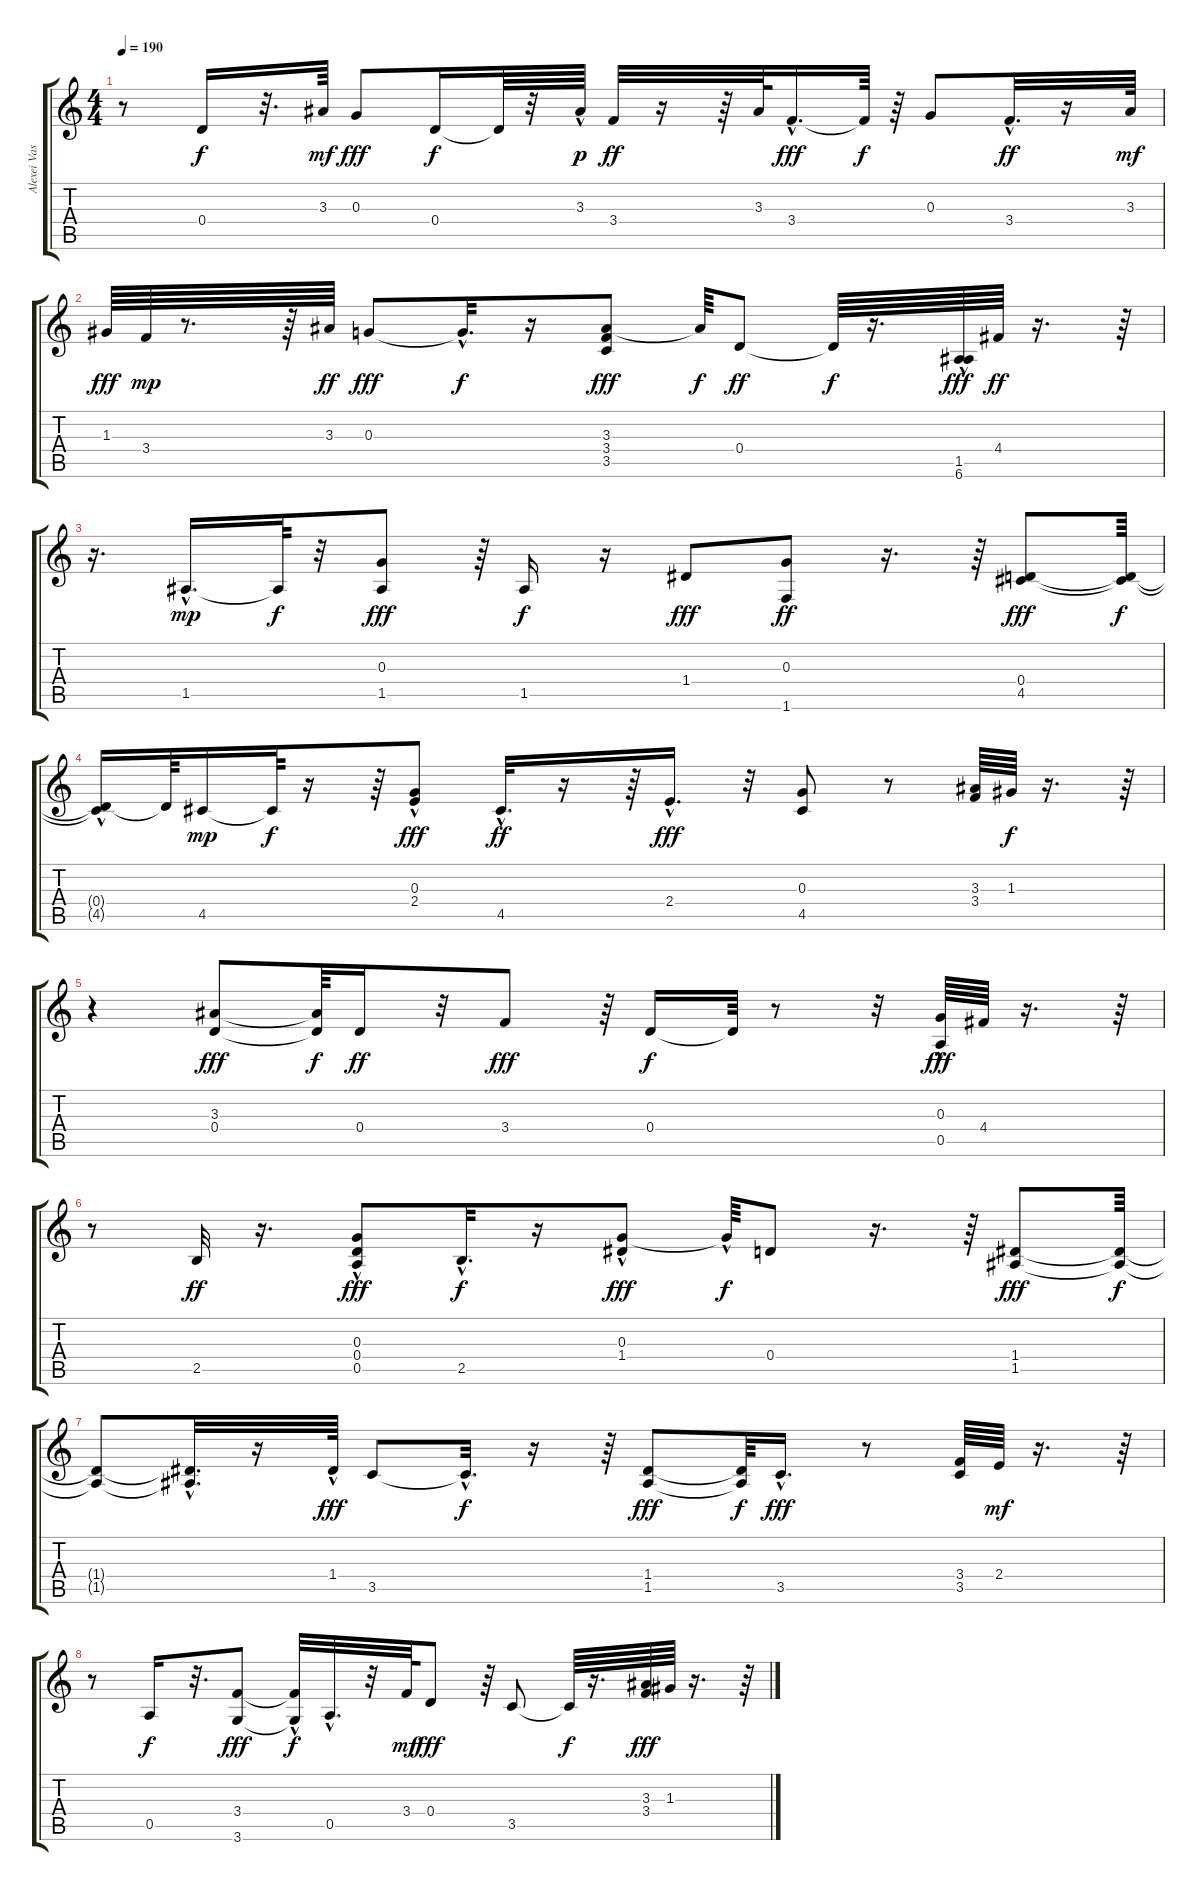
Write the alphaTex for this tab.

\track ("Alexei Vasiliev" "Alexei Vas") {instrument acousticguitarsteel}
\staff {score tabs}
\tuning (E4 B3 G3 D3 A2 E2) {hide}
\ts (4 4)
\tempo 190
\clef g2
\ks c
r.8{dy fff} 0.4.16{dy f} r.32{d} 3.3.64{dy mf} 0.3.8{dy fff} 0.4.16{dy f} 0.4{t}.64 r.32 3.3{hac}.64{dy p} 3.4.32{dy ff} r.16 r.64 3.3.64 3.4{hac}.16{d dy fff} 3.4{t}.64{dy f} r.64 0.3.8 3.4{hac}.32{d dy ff} r.16 3.3.64{dy mf} |
1.3.64{dy fff} 3.4.64{dy mp} r.8{d} r.64 3.3.64{dy ff} 0.3.8{dy fff} 0.3{hac t}.32{d dy f} r.16 (3.3 3.4 3.5).8{dy fff} 3.3{t}.64{dy f} 0.4.8{dy ff} 0.4{t}.64{dy f} r.16{d} (1.5{hac} 6.6).64{dy fff} 4.4.64{dy ff} r.16{d} r.64 |
r.16{d} 1.5{hac}.16{d dy mp} 1.5{t}.64{dy f} r.32 (0.3 1.5).8{dy fff} r.64 1.5.16{dy f} r.16 1.4.8{dy fff} (0.3 1.6).8{dy ff} r.16{d} r.64 (0.4 4.5).8{dy fff} (0.4{t} 4.5{t}).64{dy f} |
(0.4{t} 4.5{hac t}).16 0.4{t}.64 4.5.16{dy mp} 4.5{t}.64{dy f} r.16 r.64 (0.3 2.4{hac}).8{dy fff} 4.5{hac}.32{d dy ff} r.16 r.64 2.4{hac}.16{d dy fff} r.32 (0.3 4.5).8 r.8 (3.3 3.4).64 1.3.64{dy f} r.16{d} r.64 |
r.4 (3.3 0.4).8{dy fff} (3.3{t} 0.4{t}).64{dy f} 0.4.16{dy ff} r.32 3.4.8{dy fff} r.64 0.4.16{dy f} 0.4{t}.64 r.8 r.32 (0.3{hac} 0.5{hac}).64{dy fff} 4.4.64 r.16{d} r.64 |
r.8 2.5.32{dy ff} r.16{d} (0.3 0.4 0.5{hac}).8{dy fff} 2.5{hac}.32{d dy f} r.16 (0.3 1.4{hac}).8{dy fff} 0.3{hac t}.64{dy f} 0.4.8 r.16{d} r.64 (1.4 1.5).8{dy fff} (1.4{t} 1.5{t}).64{dy f} |
(1.4{t} 1.5{t}).8 (1.4{hac t} 1.5{hac t}).32{d} r.16 1.4{hac}.64{dy fff} 3.5.8 3.5{hac t}.32{d dy f} r.16 r.64 (1.4 1.5).8{dy fff} (1.4{t} 1.5{t}).64{dy f} 3.5{hac}.16{d dy fff} r.8 (3.4 3.5).64 2.4.64{dy mf} r.16{d} r.64 |
r.8 0.5.16{dy f} r.32{d} (3.4 3.6).8{dy fff} (3.4{hac t} 3.6{t}).32{dy f} 0.5{hac}.32{d} r.32 3.4.64{dy mf} 0.4.8{dy fff} r.64 3.5.8 3.5{t}.64{dy f} r.16{d} (3.3 3.4).64{dy fff} 1.3.64 r.16{d} r.64
